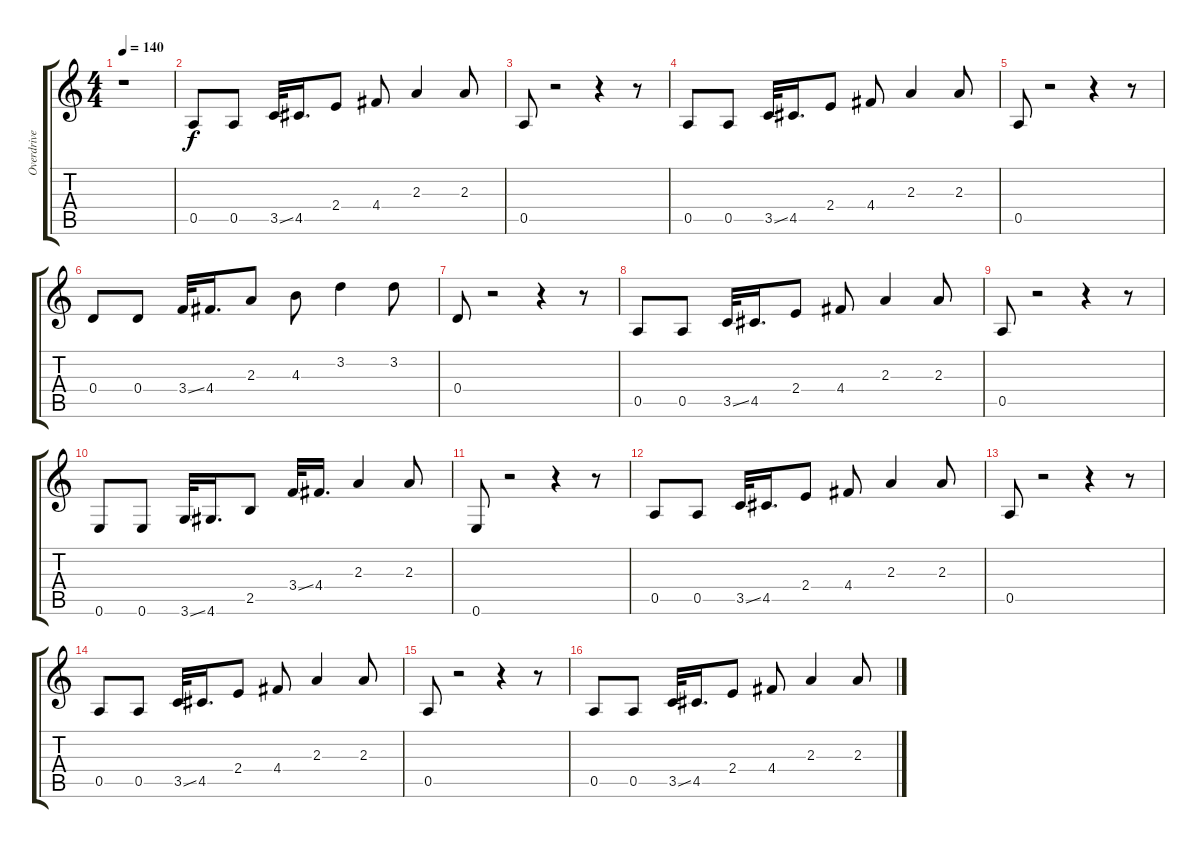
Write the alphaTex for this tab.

\track ("Overdrive Gtr 2" "Overdrive ") {instrument overdrivenguitar}
\staff {score tabs}
\tuning (E4 B3 G3 D3 A2 E2) {hide}
\ts (4 4)
\tempo 140
\clef g2
\ks c
r.1{dy f instrument overdrivenguitar} |
0.5.8 0.5.8 3.5{ss}.32 4.5.16{d} 2.4.8 4.4.8 2.3.4 2.3.8 |
0.5.8 r.2 r.4 r.8 |
0.5.8 0.5.8 3.5{ss}.32 4.5.16{d} 2.4.8 4.4.8 2.3.4 2.3.8 |
0.5.8 r.2 r.4 r.8 |
0.4.8 0.4.8 3.4{ss}.32 4.4.16{d} 2.3.8 4.3.8 3.2.4 3.2.8 |
0.4.8 r.2 r.4 r.8 |
0.5.8 0.5.8 3.5{ss}.32 4.5.16{d} 2.4.8 4.4.8 2.3.4 2.3.8 |
0.5.8 r.2 r.4 r.8 |
0.6.8 0.6.8 3.6{ss}.32 4.6.16{d} 2.5.8 3.4{ss}.32 4.4.16{d} 2.3.4 2.3.8 |
0.6.8 r.2 r.4 r.8 |
0.5.8 0.5.8 3.5{ss}.32 4.5.16{d} 2.4.8 4.4.8 2.3.4 2.3.8 |
0.5.8 r.2 r.4 r.8 |
0.5.8 0.5.8 3.5{ss}.32 4.5.16{d} 2.4.8 4.4.8 2.3.4 2.3.8 |
0.5.8 r.2 r.4 r.8 |
0.5.8 0.5.8 3.5{ss}.32 4.5.16{d} 2.4.8 4.4.8 2.3.4 2.3.8
